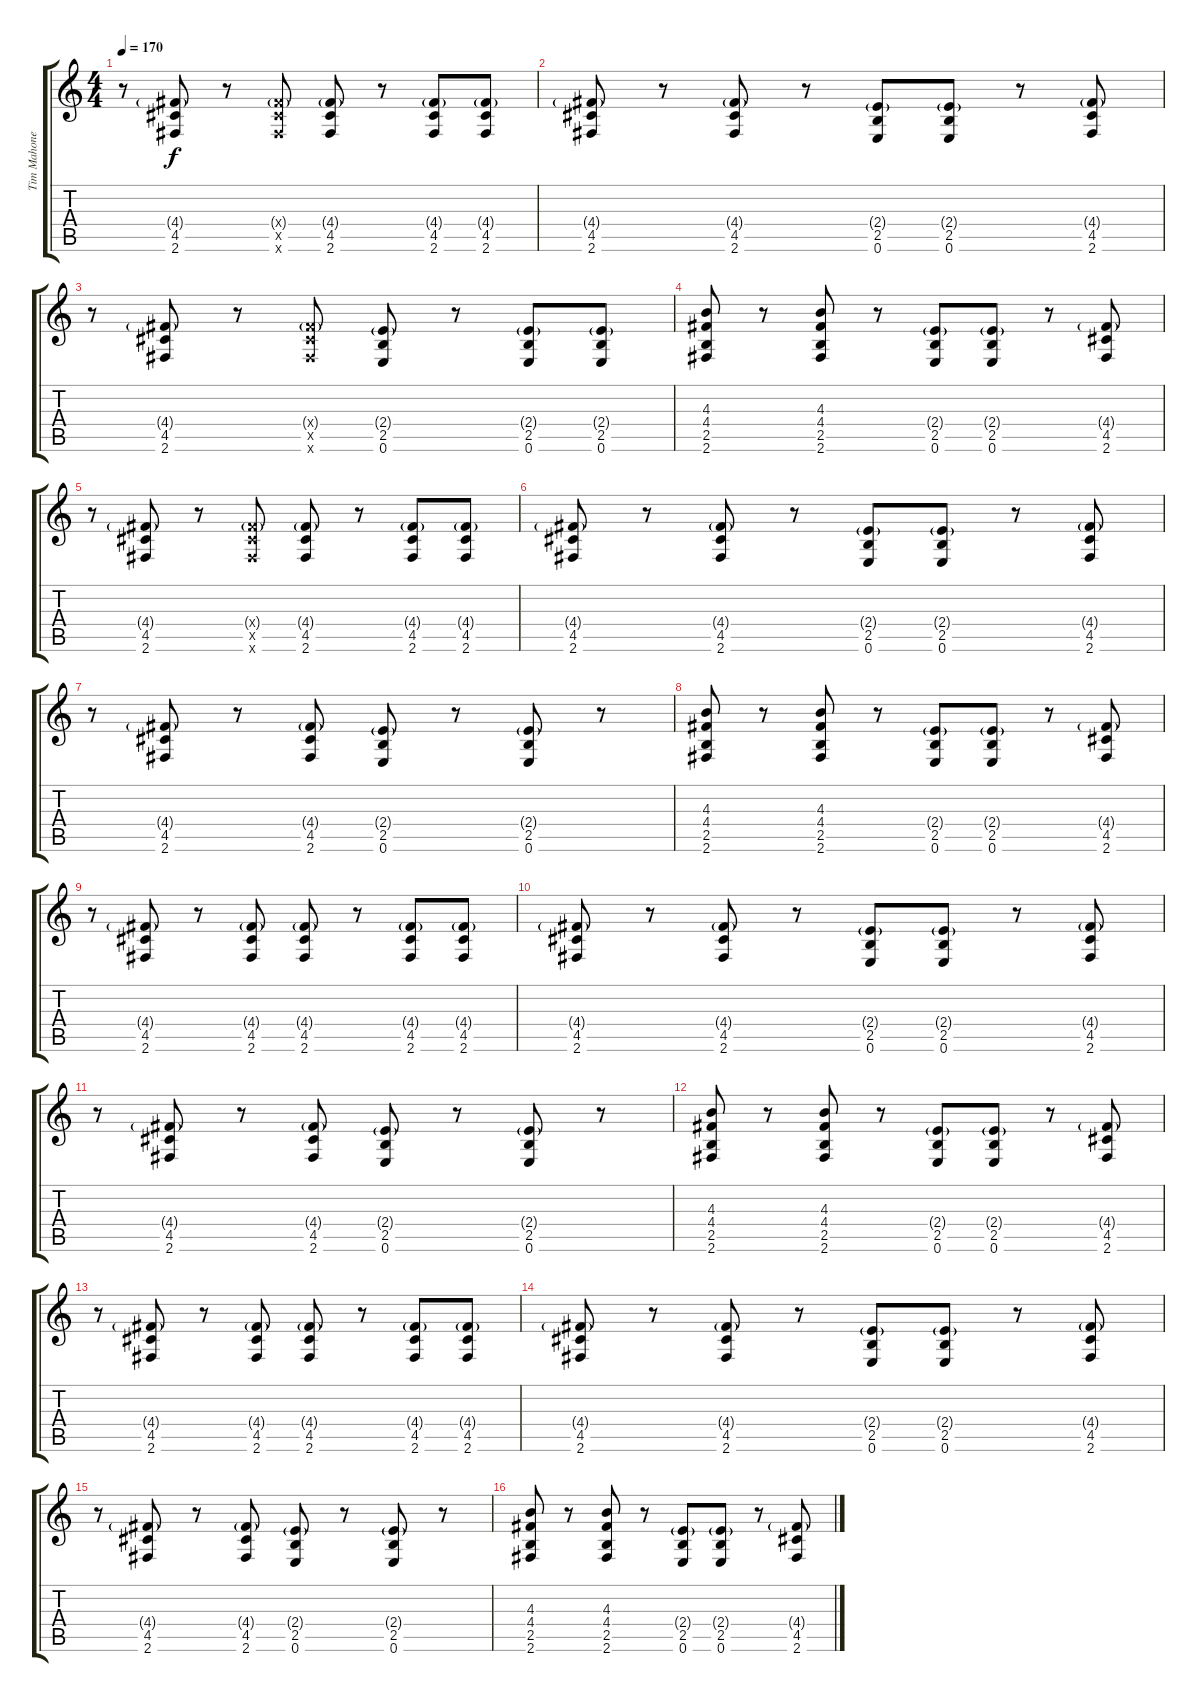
\track ("Tim Mahoney" "Tim Mahone") {instrument distortionguitar}
\staff {score tabs}
\tuning (E4 B3 G3 D3 A2 E2) {hide}
\ts (4 4)
\tempo 170
\clef g2
\ks c
r.8{dy f} (4.4{g} 4.5 2.6).8 r.8 (4.4{g x} 4.5{x} 2.6{x}).8 (4.4{g} 4.5 2.6).8 r.8 (4.4{g} 4.5 2.6).8 (4.4{g} 4.5 2.6).8 |
(4.4{g} 4.5 2.6).8 r.8 (4.4{g} 4.5 2.6).8 r.8 (2.4{g} 2.5 0.6).8 (2.4{g} 2.5 0.6).8 r.8 (4.4{g} 4.5 2.6).8 |
r.8 (4.4{g} 4.5 2.6).8 r.8 (4.4{g x} 4.5{x} 2.6{x}).8 (2.4{g} 2.5 0.6).8 r.8 (2.4{g} 2.5 0.6).8 (2.4{g} 2.5 0.6).8 |
(4.3 4.4 2.5 2.6).8 r.8 (4.3 4.4 2.5 2.6).8 r.8 (2.4{g} 2.5 0.6).8 (2.4{g} 2.5 0.6).8 r.8 (4.4{g} 4.5 2.6).8 |
r.8 (4.4{g} 4.5 2.6).8 r.8 (4.4{g x} 4.5{x} 2.6{x}).8 (4.4{g} 4.5 2.6).8 r.8 (4.4{g} 4.5 2.6).8 (4.4{g} 4.5 2.6).8 |
(4.4{g} 4.5 2.6).8 r.8 (4.4{g} 4.5 2.6).8 r.8 (2.4{g} 2.5 0.6).8 (2.4{g} 2.5 0.6).8 r.8 (4.4{g} 4.5 2.6).8 |
r.8 (4.4{g} 4.5 2.6).8 r.8 (4.4{g} 4.5 2.6).8 (2.4{g} 2.5 0.6).8 r.8 (2.4{g} 2.5 0.6).8 r.8 |
(4.3 4.4 2.5 2.6).8 r.8 (4.3 4.4 2.5 2.6).8 r.8 (2.4{g} 2.5 0.6).8 (2.4{g} 2.5 0.6).8 r.8 (4.4{g} 4.5 2.6).8 |
r.8 (4.4{g} 4.5 2.6).8 r.8 (4.4{g} 4.5 2.6).8 (4.4{g} 4.5 2.6).8 r.8 (4.4{g} 4.5 2.6).8 (4.4{g} 4.5 2.6).8 |
(4.4{g} 4.5 2.6).8 r.8 (4.4{g} 4.5 2.6).8 r.8 (2.4{g} 2.5 0.6).8 (2.4{g} 2.5 0.6).8 r.8 (4.4{g} 4.5 2.6).8 |
r.8 (4.4{g} 4.5 2.6).8 r.8 (4.4{g} 4.5 2.6).8 (2.4{g} 2.5 0.6).8 r.8 (2.4{g} 2.5 0.6).8 r.8 |
(4.3 4.4 2.5 2.6).8 r.8 (4.3 4.4 2.5 2.6).8 r.8 (2.4{g} 2.5 0.6).8 (2.4{g} 2.5 0.6).8 r.8 (4.4{g} 4.5 2.6).8 |
r.8 (4.4{g} 4.5 2.6).8 r.8 (4.4{g} 4.5 2.6).8 (4.4{g} 4.5 2.6).8 r.8 (4.4{g} 4.5 2.6).8 (4.4{g} 4.5 2.6).8 |
(4.4{g} 4.5 2.6).8 r.8 (4.4{g} 4.5 2.6).8 r.8 (2.4{g} 2.5 0.6).8 (2.4{g} 2.5 0.6).8 r.8 (4.4{g} 4.5 2.6).8 |
r.8 (4.4{g} 4.5 2.6).8 r.8 (4.4{g} 4.5 2.6).8 (2.4{g} 2.5 0.6).8 r.8 (2.4{g} 2.5 0.6).8 r.8 |
(4.3 4.4 2.5 2.6).8 r.8 (4.3 4.4 2.5 2.6).8 r.8 (2.4{g} 2.5 0.6).8 (2.4{g} 2.5 0.6).8 r.8 (4.4{g} 4.5 2.6).8
